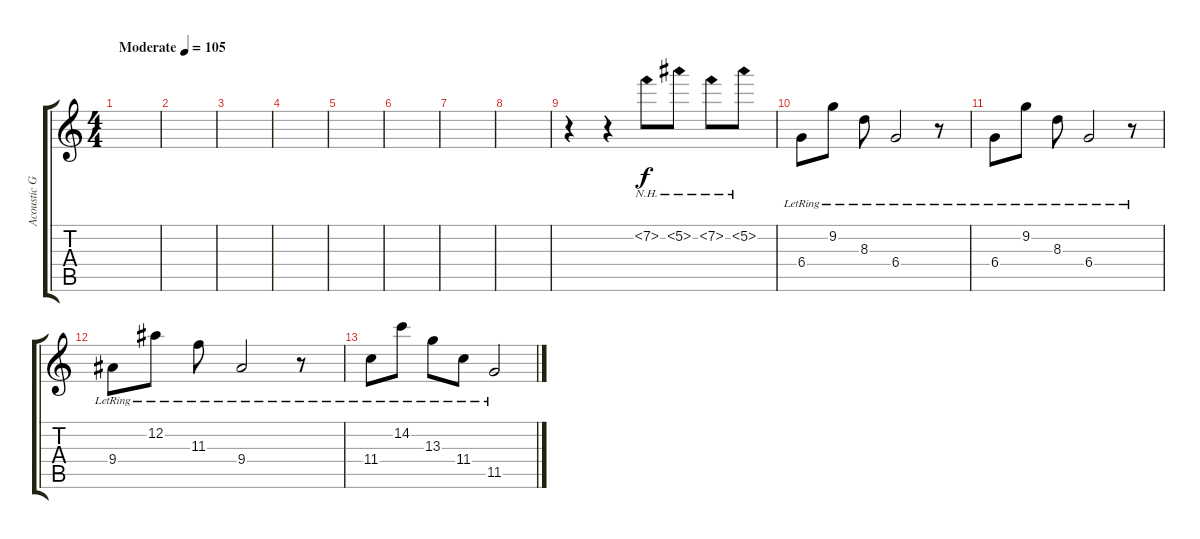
\track ("Acoustic Guitar (Molnár Tamás)" "Acoustic G") {instrument acousticguitarsteel}
\staff {score tabs}
\tuning (Eb4 Bb3 Gb3 Db3 Ab2 Db2) {hide}
\ts (4 4)
\tempo (105 "Moderate")
\clef g2
\ks c
|
|
|
|
|
|
|
|
r.4 r.4 7.2{nh}.8 5.2{nh}.8 7.2{nh}.8 5.2{nh}.8 |
6.4{lr}.8 9.2{lr}.8 8.3{lr}.8 6.4{lr}.2 r.8 |
6.4{lr}.8 9.2{lr}.8 8.3{lr}.8 6.4{lr}.2 r.8 |
9.4{lr}.8 12.2{lr}.8 11.3{lr}.8 9.4{lr}.2 r.8 |
11.4{lr}.8 14.2{lr}.8 13.3{lr}.8 11.4{lr}.8 11.5{lr}.2
